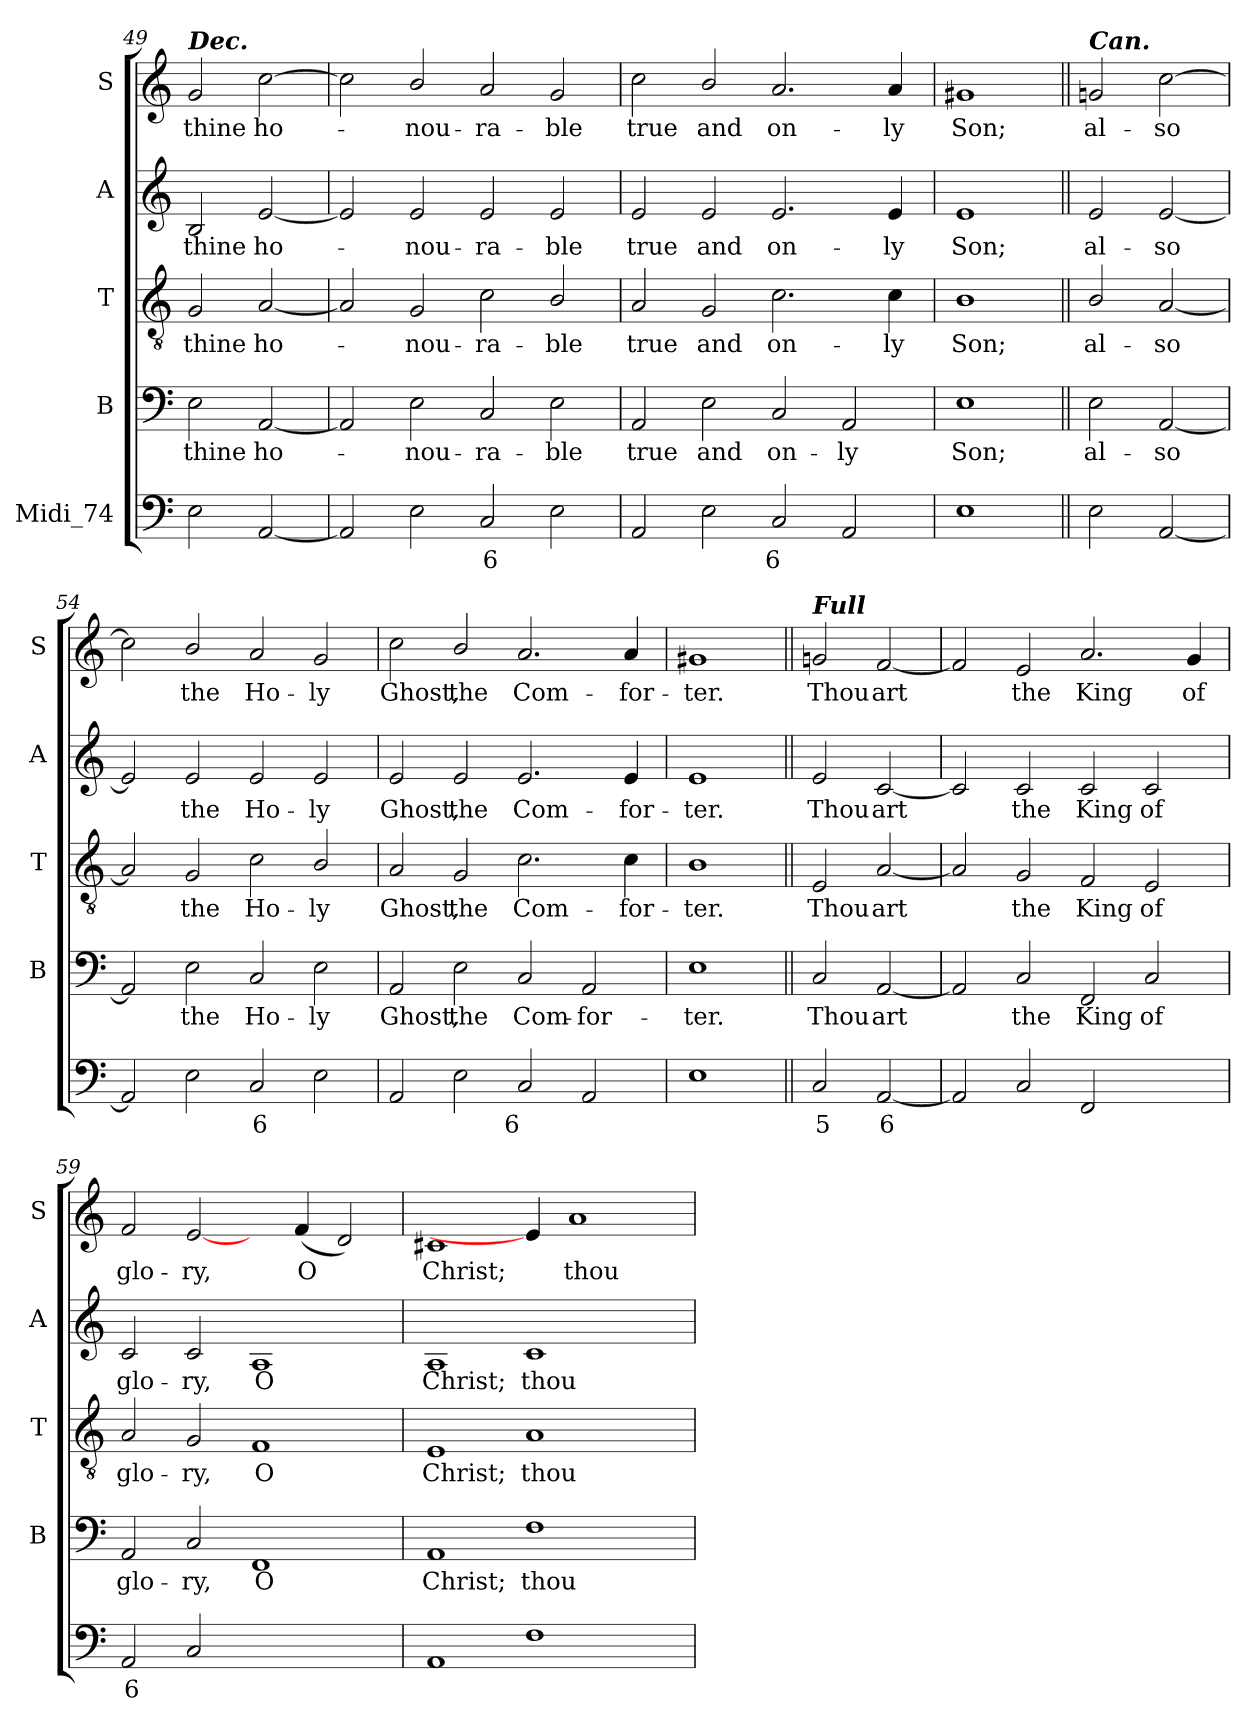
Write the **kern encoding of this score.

**kern	**text	**kern	**text	**kern	**text	**kern	**text	**kern	**text
*part5	*part5	*part4	*part4	*part3	*part3	*part2	*part2	*part1	*part1
*staff5	*staff5	*staff4	*staff4	*staff3	*staff3	*staff2	*staff2	*staff1	*staff1
*I"Midi_74	*	*I"B	*	*I"T	*	*I"A	*	*I"S	*
*	*	*I'B	*	*I'T	*	*I'A	*	*I'S	*
*clefF4	*	*clefF4	*	*clefGv2	*	*clefG2	*	*clefG2	*
*k[]	*	*k[]	*	*k[]	*	*k[]	*	*k[]	*
=49	=49	=49	=49	=49	=49	=49	=49	=49	=49
!	!	!	!	!	!	!	!	!LO:TX:a:Bi:t=Dec.	!
!	!	!	!LO:LY:b	!	!LO:LY:b	!	!LO:LY:b	!	!LO:LY:b
2E\	.	2E\	thine	2G/	thine	2B/	thine	2g/	thine
!	!	!	!LO:LY:b	!	!LO:LY:b	!	!LO:LY:b	!	!LO:LY:b
[2AA/	.	[2AA/	ho-	[2A/	ho-	[2e/	ho-	[2cc\	ho-
=50	=50	=50	=50	=50	=50	=50	=50	=50	=50
2AA/]	.	2AA/]	.	2A/]	.	2e/]	.	2cc\]	.
!	!	!	!LO:LY:b	!	!LO:LY:b	!	!LO:LY:b	!	!LO:LY:b
2E\	.	2E\	nou-	2G/	nou-	2e/	nou-	2b/	nou-
!	!LO:LY:b	!	!LO:LY:b	!	!LO:LY:b	!	!LO:LY:b	!	!LO:LY:b
2C/	6	2C/	-ra-	2c\	-ra-	2e/	-ra-	2a/	-ra-
!	!	!	!LO:LY:b	!	!LO:LY:b	!	!LO:LY:b	!	!LO:LY:b
2E\	.	2E\	-ble	2B/	-ble	2e/	-ble	2g/	-ble
=51	=51	=51	=51	=51	=51	=51	=51	=51	=51
!	!	!	!LO:LY:b	!	!LO:LY:b	!	!LO:LY:b	!	!LO:LY:b
2AA/	.	2AA/	true	2A/	true	2e/	true	2cc\	true
!	!	!	!LO:LY:b	!	!LO:LY:b	!	!LO:LY:b	!	!LO:LY:b
2E\	.	2E\	and	2G/	and	2e/	and	2b/	and
!	!LO:LY:b	!	!LO:LY:b	!	!LO:LY:b	!	!LO:LY:b	!	!LO:LY:b
2C/	6	2C/	on-	2.c\	on-	2.e/	on-	2.a/	on-
!	!	!	!LO:LY:b	!	!	!	!	!	!
2AA/	.	2AA/	-ly	.	.	.	.	.	.
!	!	!	!	!	!LO:LY:b	!	!LO:LY:b	!	!LO:LY:b
.	.	.	.	4c\	-ly	4e/	-ly	4a/	-ly
=52	=52	=52	=52	=52	=52	=52	=52	=52	=52
!	!	!	!LO:LY:b	!	!LO:LY:b	!	!LO:LY:b	!	!LO:LY:b
1E	.	1E	Son;	1B	Son;	1e	Son;	1g#X	Son;
!!LO:PB:g=z
=53||	=53||	=53||	=53||	=53||	=53||	=53||	=53||	=53||	=53||
!	!	!	!	!	!	!	!	!LO:TX:a:Bi:t=Can.	!
!	!	!	!LO:LY:b	!	!LO:LY:b	!	!LO:LY:b	!	!LO:LY:b
2E\	.	2E\	al-	2B/	al-	2e/	al-	2gni/	al-
!	!	!	!LO:LY:b	!	!LO:LY:b	!	!LO:LY:b	!	!LO:LY:b
[2AA/	.	[2AA/	-so	[2A/	-so	[2e/	-so	[2cc\	-so
=54	=54	=54	=54	=54	=54	=54	=54	=54	=54
2AA/]	.	2AA/]	.	2A/]	.	2e/]	.	2cc\]	.
!	!	!	!LO:LY:b	!	!LO:LY:b	!	!LO:LY:b	!	!LO:LY:b
2E\	.	2E\	the	2G/	the	2e/	the	2b/	the
!	!LO:LY:b	!	!LO:LY:b	!	!LO:LY:b	!	!LO:LY:b	!	!LO:LY:b
2C/	6	2C/	Ho-	2c\	Ho-	2e/	Ho-	2a/	Ho-
!	!	!	!LO:LY:b	!	!LO:LY:b	!	!LO:LY:b	!	!LO:LY:b
2E\	.	2E\	-ly	2B/	-ly	2e/	-ly	2g/	-ly
=55	=55	=55	=55	=55	=55	=55	=55	=55	=55
!	!	!	!LO:LY:b	!	!LO:LY:b	!	!LO:LY:b	!	!LO:LY:b
2AA/	.	2AA/	Ghost,	2A/	Ghost,	2e/	Ghost,	2cc\	Ghost,
!	!	!	!LO:LY:b	!	!LO:LY:b	!	!LO:LY:b	!	!LO:LY:b
2E\	.	2E\	the	2G/	the	2e/	the	2b/	the
!	!LO:LY:b	!	!LO:LY:b	!	!LO:LY:b	!	!LO:LY:b	!	!LO:LY:b
2C/	6	2C/	Com-	2.c\	Com-	2.e/	Com-	2.a/	Com-
!	!	!	!LO:LY:b	!	!	!	!	!	!
2AA/	.	2AA/	-for-	.	.	.	.	.	.
!	!	!	!	!	!LO:LY:b	!	!LO:LY:b	!	!LO:LY:b
.	.	.	.	4c\	-for-	4e/	-for-	4a/	-for-
=56	=56	=56	=56	=56	=56	=56	=56	=56	=56
!	!	!	!LO:LY:b	!	!LO:LY:b	!	!LO:LY:b	!	!LO:LY:b
1E	.	1E	-ter.	1B	-ter.	1e	-ter.	1g#X	-ter.
=57||	=57||	=57||	=57||	=57||	=57||	=57||	=57||	=57||	=57||
!	!	!	!	!	!	!	!	!LO:TX:a:Bi:t=Full	!
!	!LO:LY:b	!	!LO:LY:b	!	!LO:LY:b	!	!LO:LY:b	!	!LO:LY:b
2C/	5	2C/	Thou	2E/	Thou	2e/	Thou	2gn/	Thou
!	!LO:LY:b	!	!LO:LY:b	!	!LO:LY:b	!	!LO:LY:b	!	!LO:LY:b
[2AA/	6	[2AA/	art	[2A/	art	[2c/	art	[2f/	art
=58	=58	=58	=58	=58	=58	=58	=58	=58	=58
2AA/]	.	2AA/]	.	2A/]	.	2c/]	.	2f/]	.
!	!	!	!LO:LY:b	!	!LO:LY:b	!	!LO:LY:b	!	!LO:LY:b
2C/	.	2C/	the	2G/	the	2c/	the	2e/	the
!	!	!	!LO:LY:b	!	!LO:LY:b	!	!LO:LY:b	!	!LO:LY:b
2FF/	.	2FF/	King	2F/	King	2c/	King	2.a/	King
!	!LO:LY:b	!	!LO:LY:b	!	!LO:LY:b	!	!LO:LY:b	!	!
[4C/yy	6	2C/	of	2E/	of	2c/	of	.	.
!	!LO:LY:b	!	!	!	!	!	!	!	!LO:LY:b
4C/yy]	5	.	.	.	.	.	.	4g/	of
=59	=59	=59	=59	=59	=59	=59	=59	=59	=59
!	!LO:LY:b	!	!LO:LY:b	!	!LO:LY:b	!	!LO:LY:b	!	!LO:LY:b
2AA/	6	2AA/	glo-	2A/	glo-	2c/	glo-	2f/	glo-
!	!	!	!LO:LY:b	!	!LO:LY:b	!	!LO:LY:b	!	!LO:LY:b
2C/	.	2C/	-ry,	2G/	-ry,	2c/	-ry,	[2e/	-ry,
!	!LO:LY:b	!	!LO:LY:b	!	!LO:LY:b	!	!LO:LY:b	!	!
[2FF/yy	7	1FF	O	1F	O	1A	O	4ryy	.
!	!	!	!	!	!	!	!	!	!LO:LY:b
.	.	.	.	.	.	.	.	(<4f/	O
!	!LO:LY:b	!	!	!	!	!	!	!	!
2FF/yy]	6	.	.	.	.	.	.	2d/)	.
!!LO:LB:g=z
=60	=60	=60	=60	=60	=60	=60	=60	=60	=60
!	!	!	!LO:LY:b	!	!LO:LY:b	!	!LO:LY:b	!	!LO:LY:b
1AA	.	1AA	Christ;	1E	Christ;	1A	Christ;	1c#X	Christ;
!	!	!	!LO:LY:b	!	!LO:LY:b	!	!LO:LY:b	!	!
1F	.	1F	thou	1A	thou	1c	thou	4e/]	.
!	!	!	!	!	!	!	!	!	!LO:LY:b
.	.	.	.	.	.	.	.	1a	thou
4ryy	.	4ryy	.	4ryy	.	4ryy	.	.	.
=	=	=	=	=	=	=	=	=	=
*-	*-	*-	*-	*-	*-	*-	*-	*-	*-
